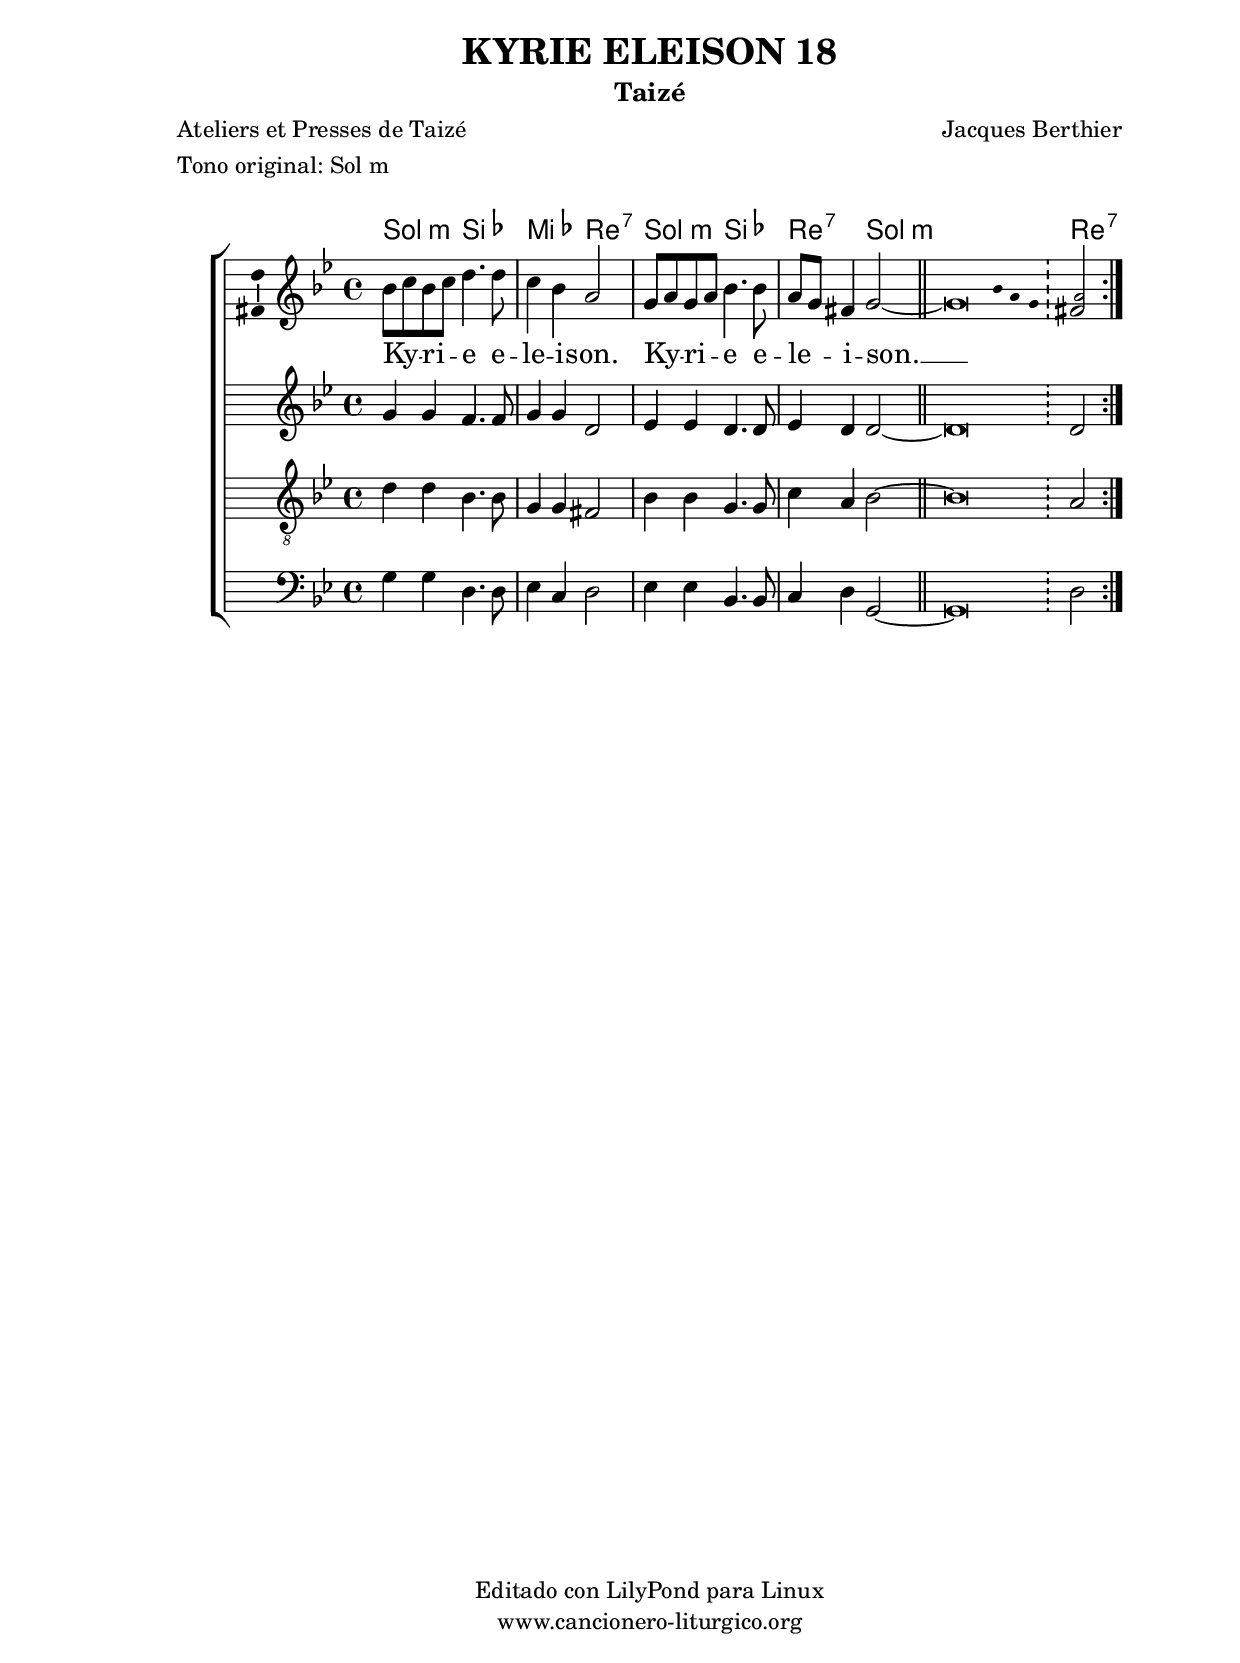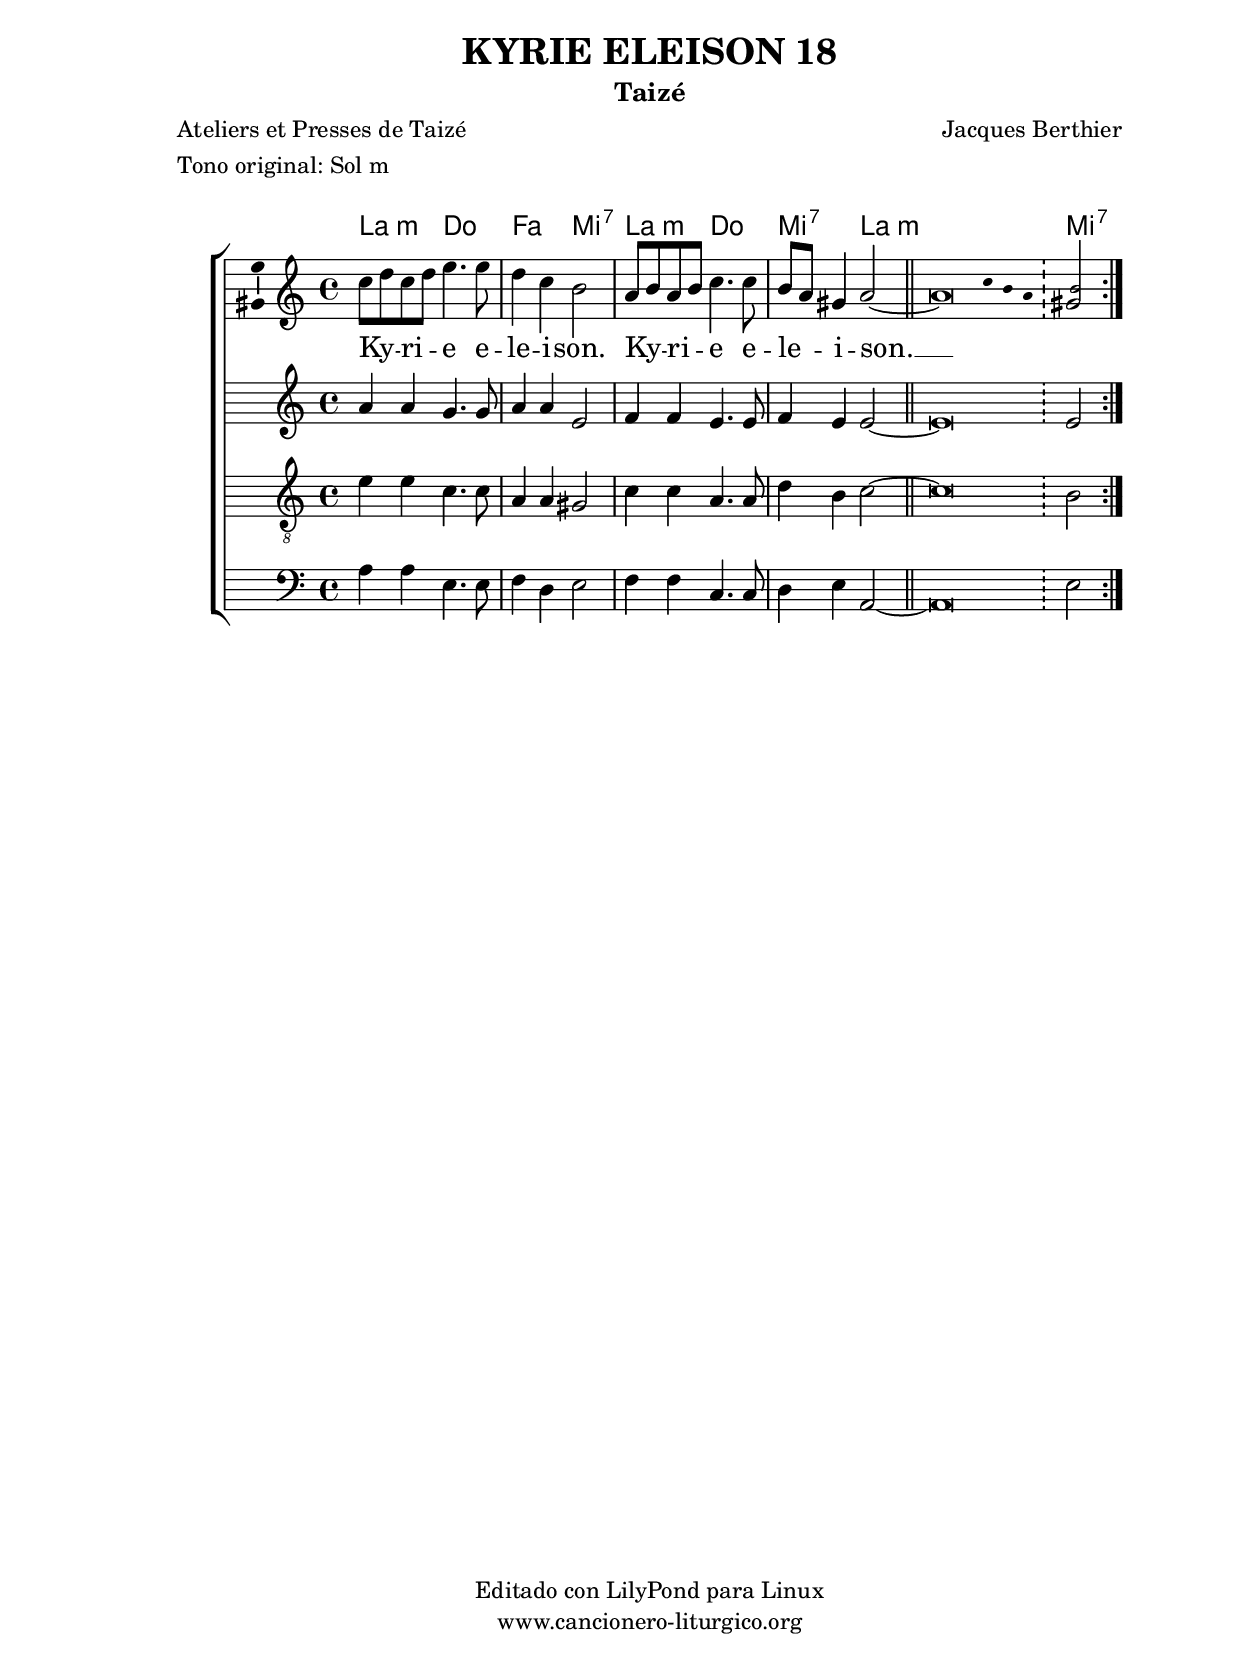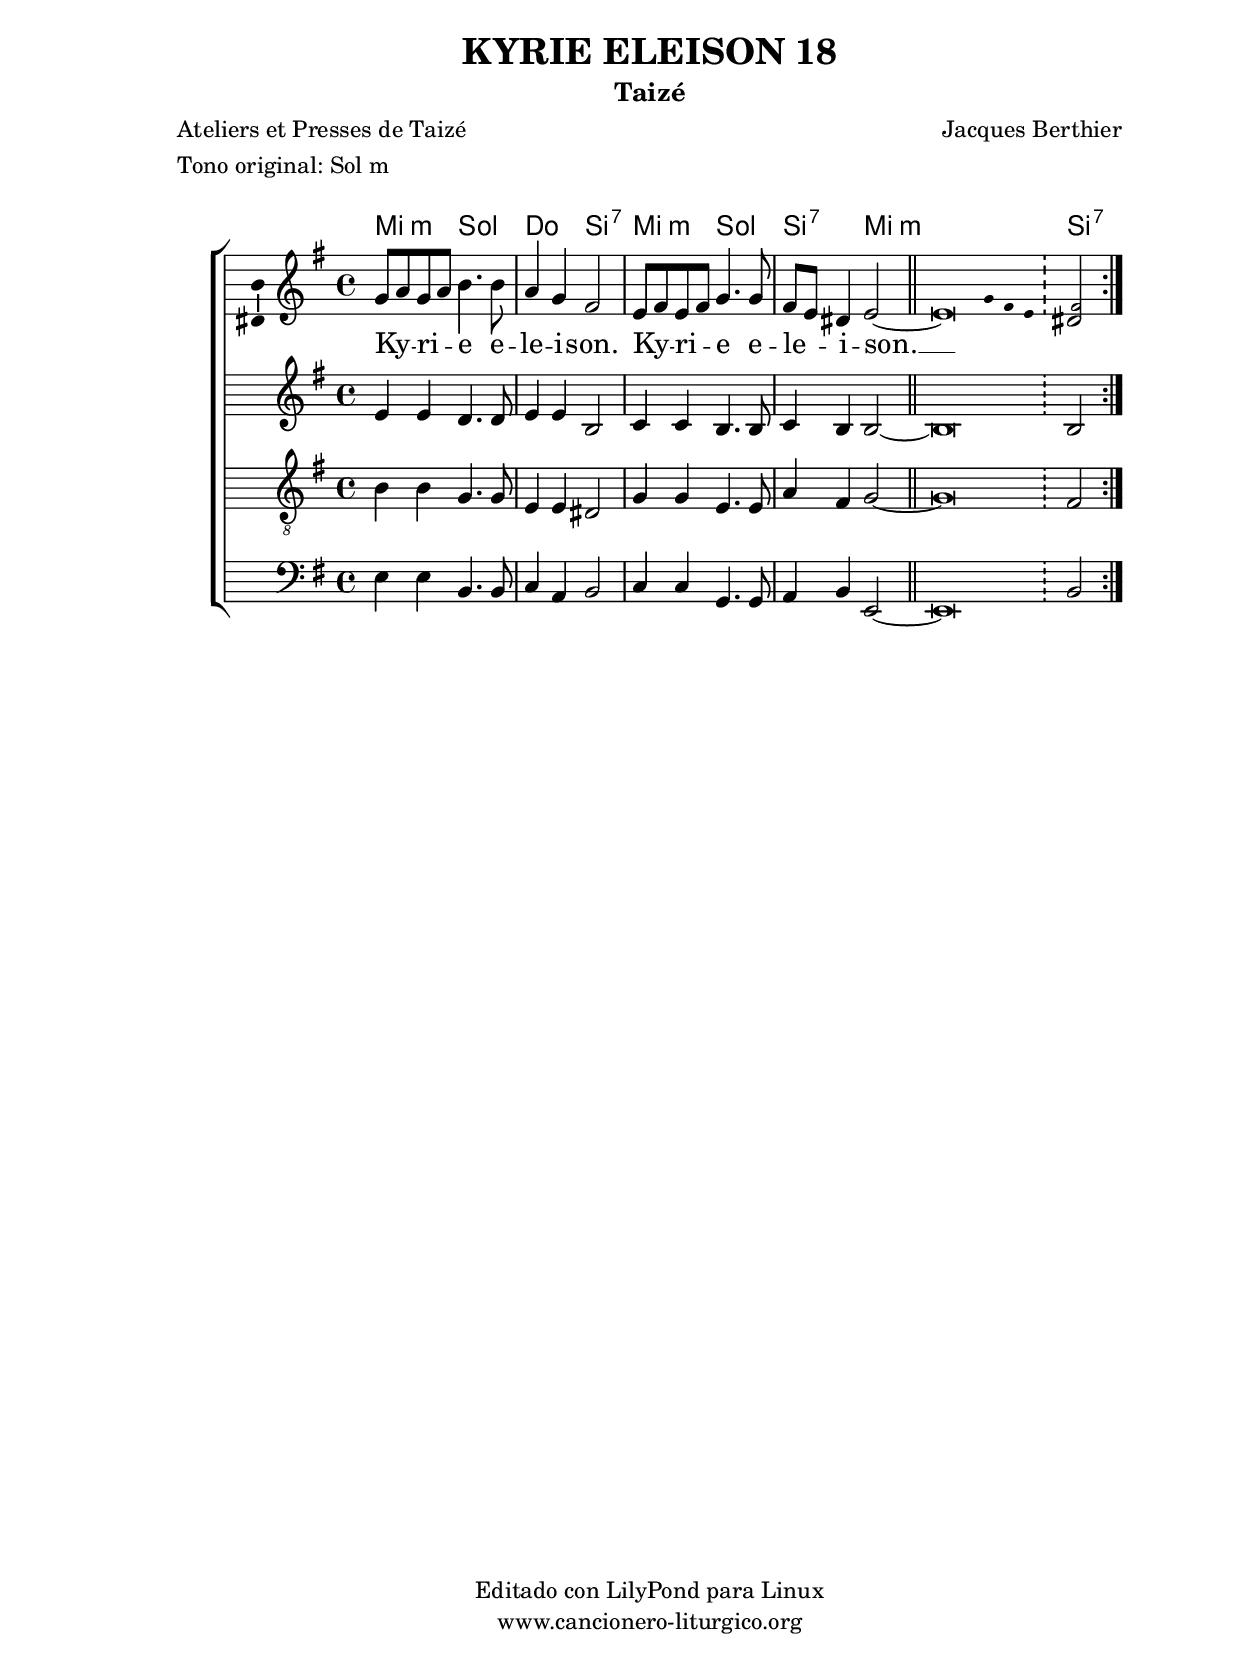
%
%para convertir .midi en .wav:
%timidity filename.midi -Ow -o finename.wav
%
%
%Para convertir de .wav a .mp3:
%lame -h -m j filename.wav
%
%
%para escuchar el midi:
%timidity nombrefichero.midi
%


%versión de lilypond para la que se ha escrito esta partitura:
\version "2.16.0"

	%Tamaño papel
	#(set-default-paper-size "a4")
	%Tamaño partitura
	#(set-global-staff-size 20)
	%No responde al pulsar sobre una nota
	#(ly:set-option 'point-and-click #f)

%parámetros del encabezamiento:
\header {
	title = "KYRIE ELEISON 18"
	subtitle = "Taizé"
	composer = "Jacques Berthier"
	poet = "Ateliers et Presses de Taizé"
	meter = "Tono original: Sol m"
	arranger = ""
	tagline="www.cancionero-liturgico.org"
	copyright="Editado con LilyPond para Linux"
	}

%parámetros asociados al papel:
\paper  {
	oddHeaderMarkup = \markup {\fill-line { \on-the-fly #not-first-page \fromproperty #'header:title \on-the-fly #not-first-page \fromproperty #'header:composer }}
	evenHeaderMarkup = \markup {\fill-line { \fromproperty #'header:composer \fromproperty #'header:title }}
	#(set-paper-size "a4")
	print-page-number = ##f
	first-page-number = 1
	print-first-page-number = ##f
%	head-separation = 3.0 \cm
	top-margin = 2.0 \cm
	bottom-margin = 0.5\cm
%%%	bottom-margin = -2.0\cm
	left-margin = 3.0 \cm
	line-width = 16.0 \cm 
	indent = 8\mm
	interscoreline = 2.\mm
	between-system-space = 15\mm
%	para que las partituras no llenen la hoja:
	ragged-bottom = ##t
%	idem para la última hoja:
	ragged-last-bottom = ##f
%	para que las partituras llenen el ancho del papel:
	ragged-last = ##f
	after-title-space = 2.5 \cm
%page-count=1
system-count=1

	%Flexible Vertical Spacing
%	markup-markup-spacing =
%	#'((basic-distance . 15) (minimum-distance . 15) (padding . 3))
	markup-system-spacing =
	#'((basic-distance . 15) (minimum-distance . 15) (padding . 3))
	system-system-spacing =
	#'((basic-distance . 15) (minimum-distance . 15) (padding . 3))
	score-system-spacing =
	#'((basic-distance . 15) (minimum-distance . 15) (padding . 5))
%	top-system-spacing = % header
%	#'((basic-distance . 8) (minimum-distance . 0) (padding . 0))
%	top-markup-spacing =
%	#'((basic-distance . 20) (minimum-distance . 20) (padding . 0))
	last-bottom-spacing = % footer
	#'((basic-distance . 5) (minimum-distance . 5) (padding . 0))
%	score-markup-spacing =
%	#'((basic-distance . 16) (minimum-distance . 13) (padding . 0))

	}


%parámetros que afectan a toda la partitura:
global =  {
	%clave de sol (G):
	\clef G
	%armadura:
	\key g \minor
	\tempo 4=90
	\set Score.tempoHideNote = ##t
	}


acordes = {
	\italianChords
	\chordmode {
%%%	\transpose c e
{

g2:m bes ees d:7
g2:m bes d:7 g:m
g1:m

s2 d:7

	}
	}
}

stemOn = { \revert Staff.Stem #'transparent }
stemOff = { \override Staff.Stem #'transparent = ##t }

melodia = 

%%%\transpose c e
{
	\relative c''{
	\time 4/4

bes8 c bes c d4. d8
c4 bes a2
g8 a g a bes4. bes8
a8 g fis4 g2~
\bar "||"
g\breve*1/2
\bar ""

<<
{
\normalsize
s2
\bar "dashed"
fis2
}
{
\stemOff
\tweak #'font-size #-3 bes4*2/3
\tweak #'font-size #-3 a4*2/3
\tweak #'font-size #-3 g4*2/3
\stemOn
\tweak #'font-size #-3 a2
}
>>

\bar ":|"
	}
	}

melodiados = 

%%%\transpose c e
{
	\relative c''{
	\time 4/4

g4 g f4. f8
g4 g d2
ees4 ees d4. d8
ees4 d d2~
d\breve*1/2

s2 d2

\bar ":|"
	}
	}

melodiatres = 

%%%\transpose c e
{
	\relative c'{
	\time 4/4

\clef "G_8"

d4 d bes4. bes8
g4 g fis2
bes4 bes g4. g8
c4 a bes2~
bes\breve*1/2

s2 a2

\bar ":|"
	}
	}

melodiacuatro = 

%%%\transpose c e
{
	\relative c'{
	\time 4/4

g4 g d4. d8
ees4 c d2
ees4 ees bes4. bes8
c4 d g,2~
g\breve*1/2

s2 d'2

\bar ":|"
	}
	}

texto = \lyricmode {
Ky -- _ ri -- _ e e -- le -- i -- son.
Ky -- _ ri -- _ e e -- le -- _ i -- son. __

	}


acordesStaff = \context ChordNames = acordesStaff <<
	\set chordChanges = ##t
	\acordes
	>>


vozStaff = \context Voice = vozStaff
\with {\consists "Ambitus_engraver"}
<<
%	\set Staff.instrumentName = ""
%	\set Staff.shortInstrumentName = ""
%	\set Staff.midiInstrument = #"clarinet"
%	\set Staff.midiInstrument = #"cello"
%	\set Staff.midiInstrument = #"flute"
	\set Staff.midiInstrument = #"electric guitar (jazz)"
%	\set Staff.midiInstrument = #"english horn"
%	\set Staff.midiInstrument = #"violin"
%	\set Staff.midiInstrument = #"glockenspiel"
	\set Staff.midiMinimumVolume = #0.7
	\set Staff.midiMaximumVolume = #0.9
	\global
	\melodia
	>>

vozdosStaff = \context Voice = vozdosStaff
<<
	\set Staff.instrumentName = ""
	\set Staff.shortInstrumentName = ""
	\override Staff.StaffSymbol #'staff-space = #(magstep -0.35)
	\set Staff.midiInstrument = #"flute"
	\set Staff.midiMinimumVolume = #0.7
	\set Staff.midiMaximumVolume = #0.9
	\global
	\melodiados
	>>

voztresStaff = \context Voice = voztresStaff
<<
	\set Staff.instrumentName = ""
	\set Staff.shortInstrumentName = ""
	\override Staff.StaffSymbol #'staff-space = #(magstep -0.35)
	\set Staff.midiInstrument = #"flute"
	\set Staff.midiMinimumVolume = #0.7
	\set Staff.midiMaximumVolume = #0.9
	\global
%%%	%Cambio a clave de fa (F):
%%%	\clef F
	\melodiatres
	>>

vozcuatroStaff = \context Voice = vozcuatroStaff
<<
	\set Staff.instrumentName = ""
	\set Staff.shortInstrumentName = ""
	\override Staff.StaffSymbol #'staff-space = #(magstep -0.35)
	\set Staff.midiInstrument = #"flute"
	\set Staff.midiMinimumVolume = #0.7
	\set Staff.midiMaximumVolume = #0.9
	\global
	%Cambio a clave de fa (F):
	\clef F
	\melodiacuatro
	>>

textoStaff = \context Lyrics = textoStaff <<
	\lyricsto vozStaff \texto
	>>

\book {
	\score {
		\context ChoirStaff {
%			\override StaffGroup.SystemStartBracket #'collapse-height = #1
%			\override Score.SystemStartBar #'collapse-height = #1
			<<
			\acordesStaff
			\vozStaff
			\textoStaff
			\vozdosStaff
			\voztresStaff
			\vozcuatroStaff
			>>
			}
		\layout {
	    		\context {
				\Lyrics
				\override LyricText #'font-size = #2
				}
	   		 \context {
				\Score
				\override StaffSymbol #'staff-space = #(magstep +3)
				}
			}
		}
	\score {
		\unfoldRepeats
		\context ChoirStaff {
			<<
			\acordesStaff
			\vozStaff
			\vozdosStaff
			\voztresStaff
			\vozcuatroStaff
			>>
			}
		\midi {
	  		\context {
	  			\Score
				tempoWholesPerMinute = #(ly:make-moment 70 4)
				}
			}
		}
	}



#(define output-suffix "C")
\book {
	\score {
		\context ChoirStaff {
%			\override StaffGroup.SystemStartBracket #'collapse-height = #1
%			\override Score.SystemStartBar #'collapse-height = #1
\transpose c d
			<<
			\acordesStaff
			\vozStaff
			\textoStaff
			\vozdosStaff
			\voztresStaff
			\vozcuatroStaff
			>>
			}
		\layout {
	    		\context {
				\Lyrics
				\override LyricText #'font-size = #2
				}
	   		 \context {
				\Score
				\override StaffSymbol #'staff-space = #(magstep +3)
				}
			}
		}
	}

#(define output-suffix "S")
\book {
	\score {
		\context ChoirStaff {
%			\override StaffGroup.SystemStartBracket #'collapse-height = #1
%			\override Score.SystemStartBar #'collapse-height = #1
\transpose c a,
			<<
			\acordesStaff
			\vozStaff
			\textoStaff
			\vozdosStaff
			\voztresStaff
			\vozcuatroStaff
			>>
			}
		\layout {
	    		\context {
				\Lyrics
				\override LyricText #'font-size = #2
				}
	   		 \context {
				\Score
				\override StaffSymbol #'staff-space = #(magstep +3)
				}
			}
		}
	}


